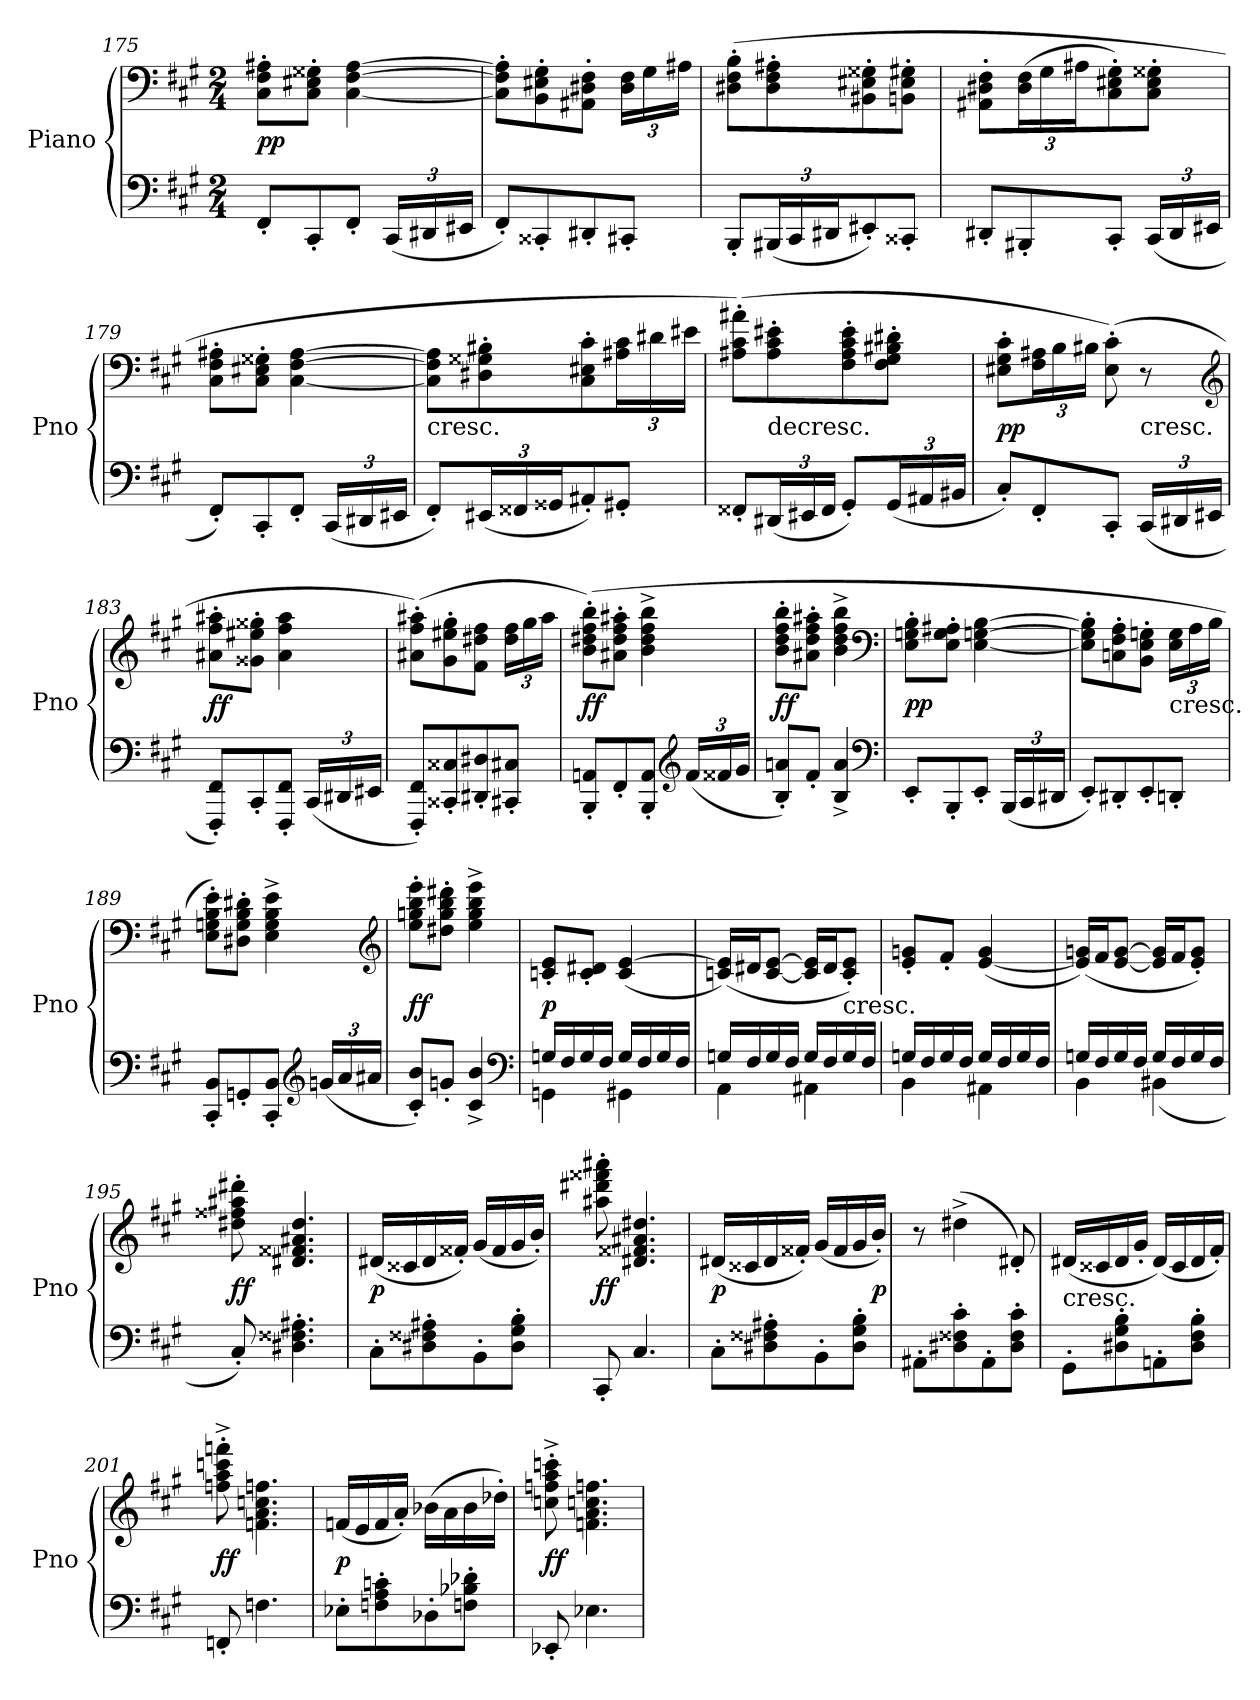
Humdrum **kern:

**kern	**kern	**dynam
*part1	*part1	*part1
*staff2	*staff1	*staff1/2
*I"Piano	*	*
*I'Pno	*	*
*clefF4	*clefF4	*
*k[f#c#g#]	*k[f#c#g#]	*
*M2/4	*M2/4	*
*MM152	*MM152	*
=175	=175	=175
8FF#'/L	8C#'\ 8F#'\ 8A#X'\L	pp
8CC#'/	8C#'\ 8E#X'\ 8G##X'\J	.
8FF#'/J	[4C#\ [4F#\ [4A#\	.
(24CC#/LL	.	.
24DD#X/	.	.
24EE#X/JJ	.	.
=176	=176	=176
8FF#'/L)	8C#]'\ 8F#]'\ 8A#]'\L	.
8CC##X'/	8BB'\ 8E#X'\ 8G#'\	.
8DD#X'/	8AA#X'\ 8D#X'\ 8F#'\J	.
8CC#X'/J	24D#\ 24F#\LL	.
.	24G#\	.
.	24A#X\JJ	.
=177	=177	=177
8BBB'/L	(8D#X'\ 8F#'\ 8B'\L	.
(24BBB#X/L	8D#'\ 8F#'\ 8A#X'\	.
24CC#/	.	.
24DD#X/J	.	.
8EE#X'/)	8BB#X'\ 8E#X'\ 8G##X'\	.
8CC##X'/J	8BBn'\ 8E#'\ 8G#X'\J	.
=178	=178	=178
8DD#X'/L	8AA#X'\ 8D#X'\ 8F#'\L	.
8BBB#X'/	(24D#\ 24F#\L	.
.	24G#\	.
.	24A#X\J	.
8CC#'/J	8C#'\ 8E#X'\ 8G#'\)	.
(24CC#/LL	8C#'\ 8E#'\ 8G##X'\J	.
24DD#/	.	.
24EE#X/JJ	.	.
=179	=179	=179
8FF#'/L)	8C#'\ 8F#'\ 8A#X'\L	.
8CC#'/	8C#'\ 8E#X'\ 8G##X'\J	.
8FF#'/J	[4C#\ [4F#\ [4A#\	.
(24CC#/LL	.	.
24DD#X/	.	.
24EE#X/JJ	.	.
=180	=180	=180
!	!LO:TX:c:t=cresc.	!
8FF#'/L)	8C#]\ 8F#]\ 8A#]\L	.
(24EE#X/L	8D#X'\ 8G##X'\ 8B#X'\	.
24FF##X/	.	.
24GG##X/J	.	.
8AA#X'/)	8C#'\ 8E#X'\ 8c#'\	.
8GG#X'/J	24A#X\ 24c#\L	.
.	24d#X\	.
.	24e#X\JJ	.
=181	=181	=181
8FF##X'/L	(8A#X'\ 8c#'\ 8a#X'\L)	.
!	!LO:TX:c:t=decresc.	!
(24DD#X/L	8A#'\ 8c#'\ 8e#X'\	.
24EE#X/	.	.
24FF##/JJ	.	.
8GG#'/L)	8F#'\ 8A#'\ 8c#'\ 8e#'\	.
(24GG#/L	8F#'\ 8G#'\ 8B#X'\ 8d#X'\J	.
24AA#X/	.	.
24BB#X/JJ	.	.
=182	=182	=182
8C#'/L)	8E#X'\ 8G#'\ 8c#'\L	pp
8FF#'/	24F#\ 24A#X\L	.
.	24B\	.
.	24B#X\JJ	.
8CC#'/J	(8E#'\ 8c#'\)	.
!	!LO:TX:c:t=cresc.	!
(24CC#/LL	8r	.
24DD#X/	.	.
24EE#X/JJ	.	.
*	*clefG2	*
=183	=183	=183
8FFF#'/ 8FF#'/L)	8a#X'\ 8ff#'\ 8aa#X'\L	ff
8CC#'/	8g##X'\ 8ee#X'\ 8gg##X'\J	.
8FFF#'/ 8FF#'/J	4a#\ 4ff#\ 4aa#\	.
(24CC#/LL	.	.
24DD#X/	.	.
24EE#X/JJ	.	.
=184	=184	=184
8FFF#'/ 8FF#'/L)	(8a#X'\ 8ff#'\ 8aa#X'\L)	.
8CC##X'/ 8C##X'/	8g#'\ 8ee#X'\ 8gg#'\	.
8DD#X'/ 8D#X'/	8f#\ 8dd#X\ 8ff#\J	.
8CC#X'/ 8C#X'/J	24dd#\ 24ff#\LL	.
.	24gg#\	.
.	24aa#\JJ	.
=185	=185	=185
8BBB'/ 8AAn'/L	(8b'\ 8dd#X'\ 8ff#'\ 8bb'\L)	ff
8FF#'/	8a#X'\ 8dd#'\ 8ff#'\ 8aa#X'\J	.
8BBB'/ 8AA'/J	4b^\ 4dd#^\ 4ff#^\ 4bb^\	.
*clefG2	*	*
(24f#/LL	.	.
24f##X/	.	.
24g#/JJ	.	.
=186	=186	=186
8B'/ 8an'/L)	8b'\ 8dd'\ 8ff#'\ 8bb'\L	ff
8f#'/J	8a#X'\ 8dd'\ 8ff#'\ 8aa#X'\J	.
4B^/ 4a^/	4b^\ 4dd^\ 4ff#^\ 4bb^\	.
*clefF4	*clefF4	*
=187	=187	=187
8EE'/L	8E'\ 8Gn'\ 8B'\L	pp
8BBB'/	8E'\ 8G'\ 8A#X'\J	.
8EE'/J	[4E\ [4Gn\ [4B\	.
(24BBB/LL	.	.
24CC#/	.	.
24DD#X/JJ	.	.
=188	=188	=188
8EE'/L)	8E]'\ 8Gn]'\ 8B]'\L	.
8DD#X'/	8Cn'\ 8F#'\ 8A'\	.
8EE'/	8BB'\ 8E'\ 8G'\J	.
!	!LO:TX:c:t=cresc.	!
8DDn'/J	24E\ 24G\LL	.
.	24A\	.
.	24B\JJ	.
=189	=189	=189
8CC#'/ 8BB'/L	8E'\ 8Gn'\ 8B'\ 8e'\L)	.
8GGn'/	8D#X'\ 8G'\ 8B'\ 8d#X'\J	.
8CC#'/ 8BB'/J	4E^\ 4G^\ 4B^\ 4e^\	.
*clefG2	*	*
(24gn/LL	.	.
24a/	.	.
24a#X/JJ	.	.
*	*clefG2	*
=190	=190	=190
8c#'/ 8b'/L)	8ee'\ 8ggn'\ 8bb'\ 8eee'\L	ff
8gn'/J	8dd#X'\ 8gg'\ 8bb'\ 8ddd#X'\J	.
4c#^/ 4b^/	4ee^\ 4gg^\ 4bb^\ 4eee^\	.
*clefF4	*	*
=191	=191	=191
*^	*	*
16Gn/LL	4GGn\	8cn'/ 8e'/L	p
16F#/	.	.	.
16G/	.	8c'/ 8d#X'/J	.
16F#/JJ	.	.	.
16G/LL	4GG#X\	(4c/ [4e/	.
16F#/	.	.	.
16G/	.	.	.
16F#/JJ	.	.	.
=192	=192	=192	=192
16Gn/LL	4AA\	(16cn/ 16e]/LL)	.
16F#/	.	16d#X/J	.
16G/	.	[8c/ [8e/J	.
16F#/JJ	.	.	.
16G/LL	4AA#X\	16c]/ 16e]/LL	.
16F#/	.	16d#/J	.
!	!	!LO:TX:c:t=cresc.	!
16G/	.	8c'/ 8e'/J)	.
16F#/JJ	.	.	.
=193	=193	=193	=193
16Gn/LL	4BB\	8e'/ 8gn'/L	.
16F#/	.	.	.
16G/	.	8f#'/J	.
16F#/JJ	.	.	.
16G/LL	4AA#X\	([4e/ 4g/	.
16F#/	.	.	.
16G/	.	.	.
16F#/JJ	.	.	.
=194	=194	=194	=194
16Gn/LL	4BB\	(16e]/ 16gn/LL)	.
16F#/	.	16f#/J	.
16G/	.	[8e/ [8g/J	.
16F#/JJ	.	.	.
16G/LL	(4BB#X\	16e]/ 16g]/LL	.
16F#/	.	16f#/J	.
16G/	.	8e'/ 8g'/J)	.
16F#/JJ	.	.	.
*v	*v	*	*
=195	=195	=195
8C#'/)	8dd#X'\ 8ff##X'\ 8aa#X'\ 8ddd#X'\	ff
4.D#X'\ 4.F##X'\ 4.A#X'\	4.d#X/ 4.f##X/ 4.a#X/ 4.dd#/	.
=196	=196	=196
8C#'\L	(16d#X/LL	p
.	16c##X/	.
8D#X'\ 8F##X'\ 8A#X'\	16d#/	.
.	16f##X'/JJ)	.
8BB'\	(16g#/LL	.
.	16f##/	.
8D#'\ 8G#'\ 8B'\J	16g#/	.
.	16b'/JJ)	.
=197	=197	=197
8CC#'/	8aa#X'\ 8ddd#X'\ 8fff##X'\ 8aaa#X'\	ff
4.C#/	4.d#X/ 4.f##X/ 4.a#X/ 4.dd#X/	.
=198	=198	=198
8C#'\L	(16d#X/LL	p
.	16c##X/	.
8D#X'\ 8F##X'\ 8A#X'\	16d#/	.
.	16f##X'/JJ)	.
8BB'\	(16g#/LL	.
.	16f##/	.
8D#'\ 8G#'\ 8B'\J	16g#/	.
.	16b'/JJ)	p
=199	=199	=199
8AA#X'\L	8r	.
8D#X'\ 8F##X'\ 8c#'\	(4dd#X^\	.
8AA#'\	.	.
8D#'\ 8F##'\ 8c#'\J	8d#X'/)	.
=200	=200	=200
!	!LO:TX:c:t=cresc.	!
8GG#'\L	(16d#X/LL	.
.	16c##X/	.
8D#X'\ 8G#'\ 8B'\	16d#/	.
.	16g#'/JJ	.
8AAn'\	(16d#/LL)	.
.	16c##/	.
8D#'\ 8F#'\ 8B'\J	16d#/	.
.	16f#'/JJ)	.
=201	=201	=201
8FFn'/	8ffn'^\ 8aa'^\ 8cccn'^\ 8fffn'^\	ff
4.Fn\	4.fn\ 4.a\ 4.ccn\ 4.ffn\	.
=202	=202	=202
8E-X'\L	(16fn/LL	p
.	16e/	.
8Fn'\ 8A'\ 8cn'\	16f/	.
.	16a'/JJ)	.
8D-X'\	(16b-X\LL	.
.	16a\	.
8Fn'\ 8B-X'\ 8d-X'\J	16b-\	.
.	16dd-X'\JJ)	.
=203	=203	=203
8EE-X'/	8ccn'^\ 8ffn'^\ 8aa'^\ 8cccn'^\	ff
4.E-X\	4.fn\ 4.a\ 4.ccn\ 4.ffn\	.
=	=	=
*-	*-	*-
